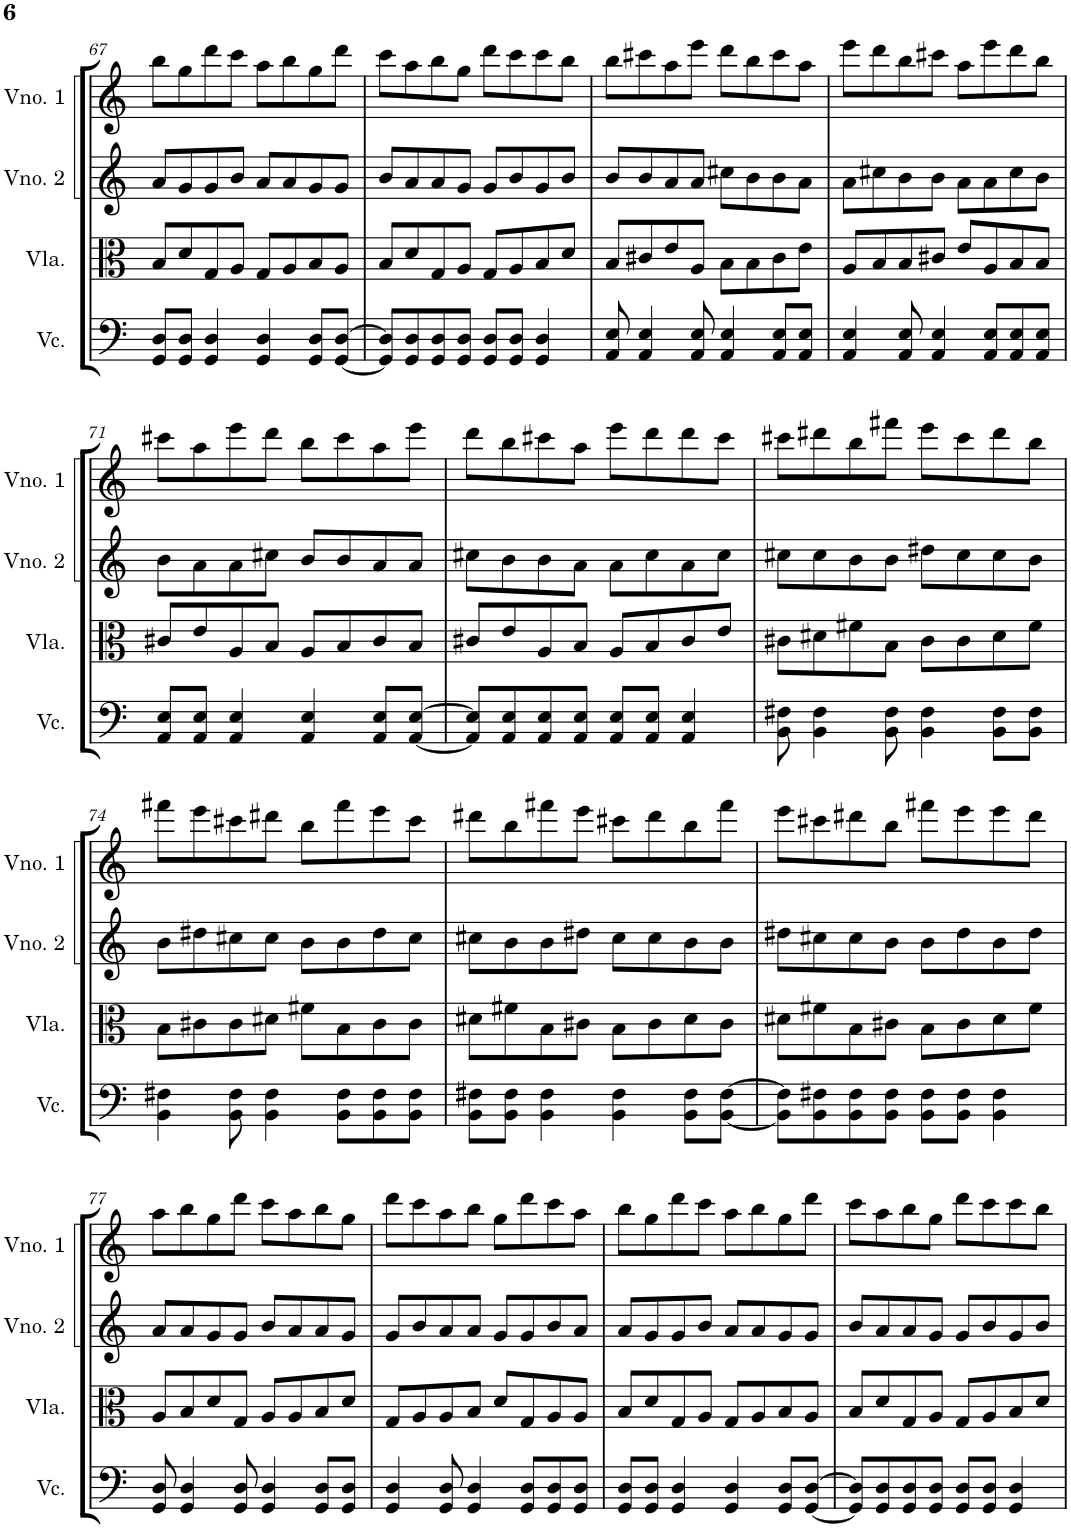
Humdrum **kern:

**kern	**kern	**kern	**kern
*part4	*part3	*part2	*part1
*staff4	*staff3	*staff2	*staff1
*I"Violoncelo	*I"Viola	*I"Violino 2	*I"Violino 1
*I'Vc.	*I'Vla.	*I'Vno. 2	*I'Vno. 1
!!LO:PB:g=z
*clefF4	*clefC3	*clefG2	*clefG2
*k[]	*k[]	*k[]	*k[]
*M4/4	*M4/4	*M4/4	*M4/4
=67	=67	=67	=67
8GG/ 8D/L	8B/L	8a/L	8bb\L
8GG/ 8D/J	8d/	8g/	8gg\
4GG/ 4D/	8G/	8g/	8ddd\
.	8A/J	8b/J	8ccc\J
4GG/ 4D/	8G/L	8a/L	8aa\L
.	8A/	8a/	8bb\
8GG/ 8D/L	8B/	8g/	8gg\
[8GG/ [8D/J	8A/J	8g/J	8ddd\J
=68	=68	=68	=68
8GG/] 8D/]L	8B/L	8b/L	8ccc\L
8GG/ 8D/	8d/	8a/	8aa\
8GG/ 8D/	8G/	8a/	8bb\
8GG/ 8D/J	8A/J	8g/J	8gg\J
8GG/ 8D/L	8G/L	8g/L	8ddd\L
8GG/ 8D/J	8A/	8b/	8ccc\
4GG/ 4D/	8B/	8g/	8ccc\
.	8d/J	8b/J	8bb\J
=69	=69	=69	=69
8AA/ 8E/	8B/L	8b/L	8bb\L
4AA/ 4E/	8c#X/	8b/	8ccc#X\
.	8e/	8a/	8aa\
8AA/ 8E/	8A/J	8a/J	8eee\J
4AA/ 4E/	8B\L	8cc#X\L	8ddd\L
.	8B\	8b\	8bb\
8AA/ 8E/L	8c#\	8b\	8ccc#\
8AA/ 8E/J	8e\J	8a\J	8aa\J
=70	=70	=70	=70
4AA/ 4E/	8A/L	8a\L	8eee\L
.	8B/	8cc#X\	8ddd\
8AA/ 8E/	8B/	8b\	8bb\
4AA/ 4E/	8c#X/J	8b\J	8ccc#X\J
.	8e/L	8a\L	8aa\L
8AA/ 8E/L	8A/	8a\	8eee\
8AA/ 8E/	8B/	8cc#\	8ddd\
8AA/ 8E/J	8B/J	8b\J	8bb\J
!!LO:LB:g=z
=71	=71	=71	=71
8AA/ 8E/L	8c#X/L	8b\L	8ccc#X\L
8AA/ 8E/J	8e/	8a\	8aa\
4AA/ 4E/	8A/	8a\	8eee\
.	8B/J	8cc#X\J	8ddd\J
4AA/ 4E/	8A/L	8b/L	8bb\L
.	8B/	8b/	8ccc#\
8AA/ 8E/L	8c#/	8a/	8aa\
[8AA/ [8E/J	8B/J	8a/J	8eee\J
=72	=72	=72	=72
8AA/] 8E/]L	8c#X/L	8cc#X\L	8ddd\L
8AA/ 8E/	8e/	8b\	8bb\
8AA/ 8E/	8A/	8b\	8ccc#X\
8AA/ 8E/J	8B/J	8a\J	8aa\J
8AA/ 8E/L	8A/L	8a\L	8eee\L
8AA/ 8E/J	8B/	8cc#\	8ddd\
4AA/ 4E/	8c#/	8a\	8ddd\
.	8e/J	8cc#\J	8ccc#\J
=73	=73	=73	=73
8BB\ 8F#X\	8c#X\L	8cc#X\L	8ccc#X\L
4BB\ 4F#\	8d#X\	8cc#\	8ddd#X\
.	8f#X\	8b\	8bb\
8BB\ 8F#\	8B\J	8b\J	8fff#X\J
4BB\ 4F#\	8c#\L	8dd#X\L	8eee\L
.	8c#\	8cc#\	8ccc#\
8BB\ 8F#\L	8d#\	8cc#\	8ddd#\
8BB\ 8F#\J	8f#\J	8b\J	8bb\J
!!LO:LB:g=z
=74	=74	=74	=74
4BB\ 4F#X\	8B\L	8b\L	8fff#X\L
.	8c#X\	8dd#X\	8eee\
8BB\ 8F#\	8c#\	8cc#X\	8ccc#X\
4BB\ 4F#\	8d#X\J	8cc#\J	8ddd#X\J
.	8f#X\L	8b\L	8bb\L
8BB\ 8F#\L	8B\	8b\	8fff#\
8BB\ 8F#\	8c#\	8dd#\	8eee\
8BB\ 8F#\J	8c#\J	8cc#\J	8ccc#\J
=75	=75	=75	=75
8BB\ 8F#X\L	8d#X\L	8cc#X\L	8ddd#X\L
8BB\ 8F#\J	8f#X\	8b\	8bb\
4BB\ 4F#\	8B\	8b\	8fff#X\
.	8c#X\J	8dd#X\J	8eee\J
4BB\ 4F#\	8B\L	8cc#\L	8ccc#X\L
.	8c#\	8cc#\	8ddd#\
8BB\ 8F#\L	8d#\	8b\	8bb\
[8BB\ [8F#\J	8c#\J	8b\J	8fff#\J
=76	=76	=76	=76
8BB\] 8F#\]L	8d#X\L	8dd#X\L	8eee\L
8BB\ 8F#X\	8f#X\	8cc#X\	8ccc#X\
8BB\ 8F#\	8B\	8cc#\	8ddd#X\
8BB\ 8F#\J	8c#X\J	8b\J	8bb\J
8BB\ 8F#\L	8B\L	8b\L	8fff#X\L
8BB\ 8F#\J	8c#\	8dd#\	8eee\
4BB\ 4F#\	8d#\	8b\	8eee\
.	8f#\J	8dd#\J	8ddd#\J
!!LO:LB:g=z
=77	=77	=77	=77
8GG/ 8D/	8A/L	8a/L	8aa\L
4GG/ 4D/	8B/	8a/	8bb\
.	8d/	8g/	8gg\
8GG/ 8D/	8G/J	8g/J	8ddd\J
4GG/ 4D/	8A/L	8b/L	8ccc\L
.	8A/	8a/	8aa\
8GG/ 8D/L	8B/	8a/	8bb\
8GG/ 8D/J	8d/J	8g/J	8gg\J
=78	=78	=78	=78
4GG/ 4D/	8G/L	8g/L	8ddd\L
.	8A/	8b/	8ccc\
8GG/ 8D/	8A/	8a/	8aa\
4GG/ 4D/	8B/J	8a/J	8bb\J
.	8d/L	8g/L	8gg\L
8GG/ 8D/L	8G/	8g/	8ddd\
8GG/ 8D/	8A/	8b/	8ccc\
8GG/ 8D/J	8A/J	8a/J	8aa\J
=79	=79	=79	=79
8GG/ 8D/L	8B/L	8a/L	8bb\L
8GG/ 8D/J	8d/	8g/	8gg\
4GG/ 4D/	8G/	8g/	8ddd\
.	8A/J	8b/J	8ccc\J
4GG/ 4D/	8G/L	8a/L	8aa\L
.	8A/	8a/	8bb\
8GG/ 8D/L	8B/	8g/	8gg\
[8GG/ [8D/J	8A/J	8g/J	8ddd\J
=80	=80	=80	=80
8GG/] 8D/]L	8B/L	8b/L	8ccc\L
8GG/ 8D/	8d/	8a/	8aa\
8GG/ 8D/	8G/	8a/	8bb\
8GG/ 8D/J	8A/J	8g/J	8gg\J
8GG/ 8D/L	8G/L	8g/L	8ddd\L
8GG/ 8D/J	8A/	8b/	8ccc\
4GG/ 4D/	8B/	8g/	8ccc\
.	8d/J	8b/J	8bb\J
=	=	=	=
*-	*-	*-	*-
